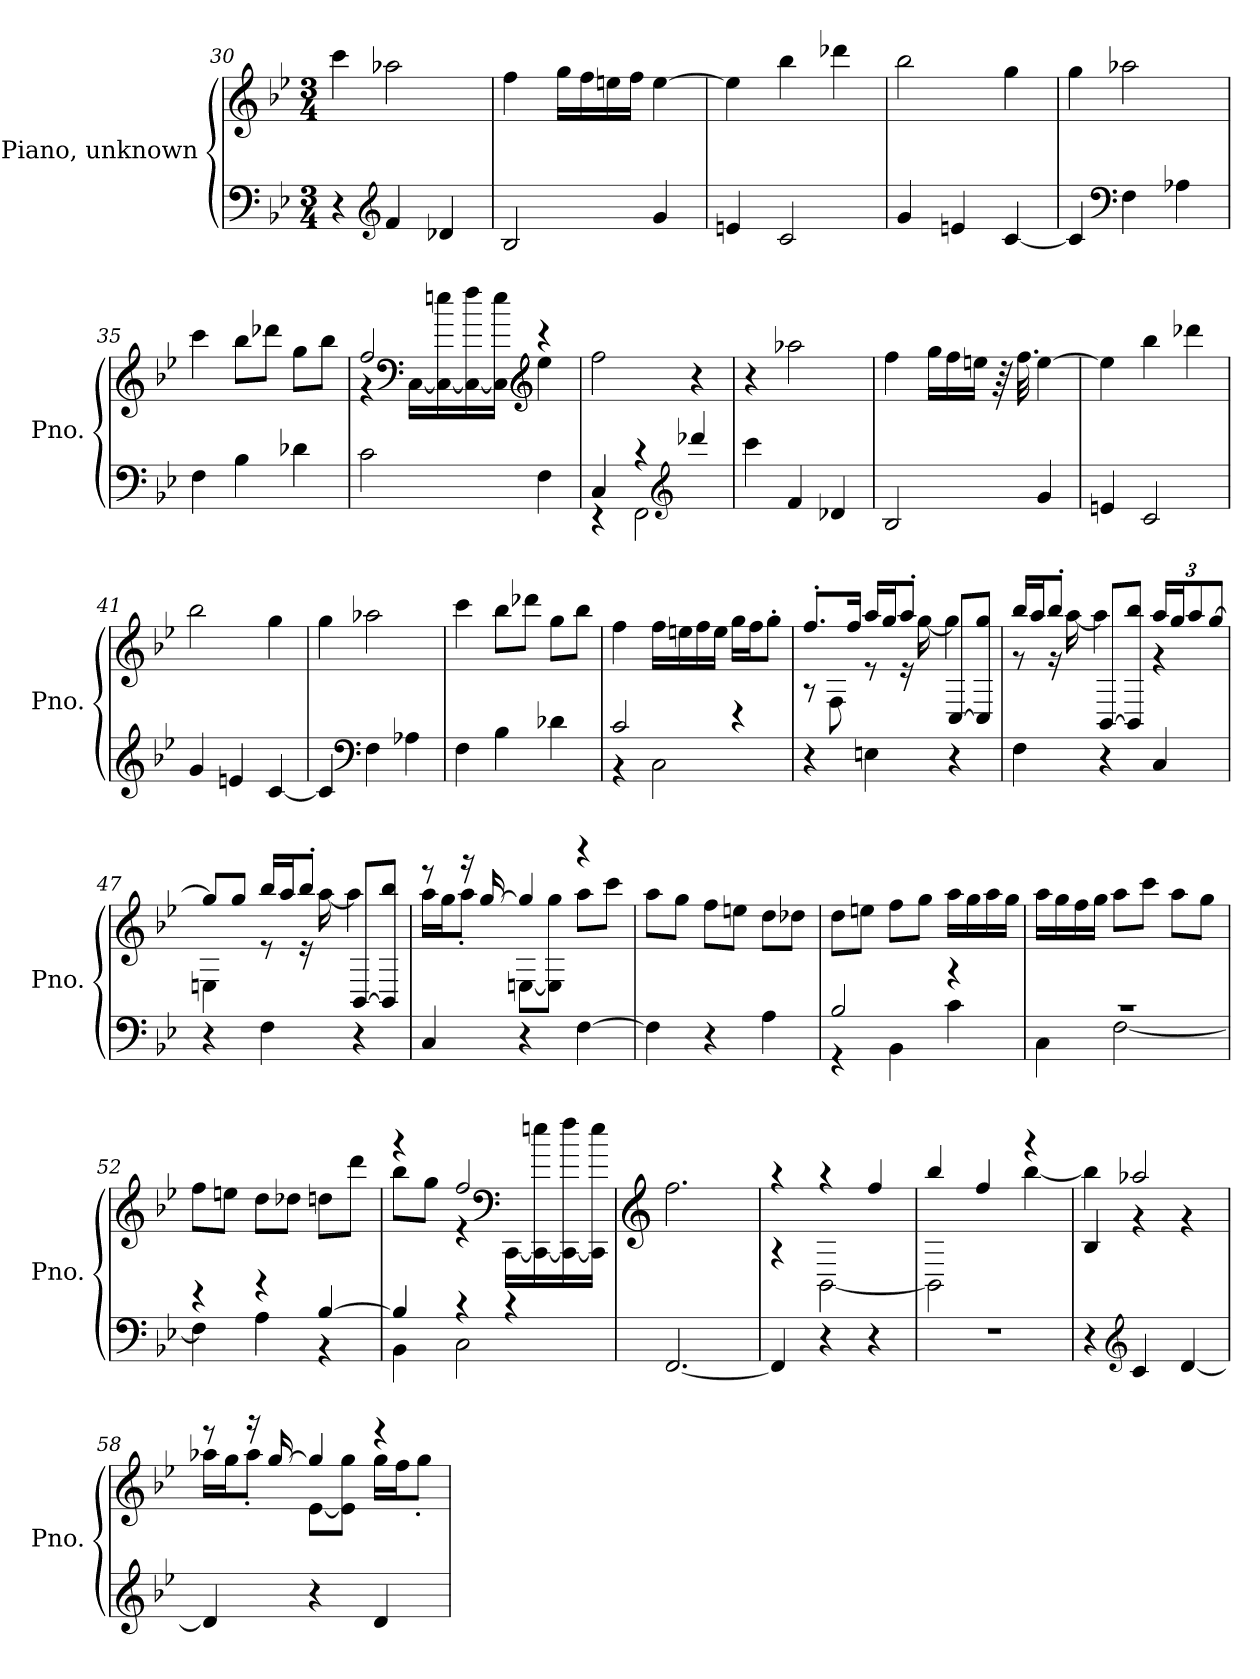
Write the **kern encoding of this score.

**kern	**kern
*part1	*part1
*staff2	*staff1
*I"Piano, unknown	*
*I'Pno.	*
*clefF4	*clefG2
*k[b-e-]	*k[b-e-]
*M3/4	*M3/4
=30	=30
4r	4ccc\
*clefG2	*
4f/	2aa-X\
4d-X/	.
=31	=31
2B-/	4ff\
.	16gg\LL
.	16ff\
.	16een\
.	16ff\JJ
4g/	[4ee\
=32	=32
4en/	4ee\]
2c/	4bb-\
.	4ddd-X\
=33	=33
4g/	2bb-\
4en/	.
[4c/	4gg\
!!LO:PB:g=z
=34	=34
4c/]	4gg\
*clefF4	*
4F\	2aa-X\
4A-X\	.
=35	=35
4F\	4ccc\
4B-\	8bb-\L
.	8ddd-X\J
4d-X\	8gg\L
.	8bb-\J
=36	=36
*	*^
2c\	2ff/	4r
*	*clefF4	*
.	.	[16C\LL
.	.	16C\_ 16een\
.	.	16C\_ 16ff\
.	.	16C\] 16ee\JJ
*	*clefG2	*
4F\	4r	4ee\
*	*v	*v
=37	=37
*^	*
4C/	4r	2ff\
4r	2FF\	.
*clefG2	*	*
4ddd-X/	.	4r
*v	*v	*
=38	=38
4ccc\	4r
4f/	2aa-X\
4d-X/	.
!!LO:LB:g=z
=39	=39
2B-/	4ff\
.	16gg\LL
.	16ff\
.	16een\JJ
.	64r
.	32.ff\
4g/	[4ee\
=40	=40
4en/	4ee\]
2c/	4bb-\
.	4ddd-X\
=41	=41
4g/	2bb-\
4en/	.
[4c/	4gg\
=42	=42
4c/]	4gg\
*clefF4	*
4F\	2aa-X\
4A-X\	.
=43	=43
4F\	4ccc\
4B-\	8bb-\L
.	8ddd-X\J
4d-X\	8gg\L
.	8bb-\J
=44	=44
*^	*
2c/	4r	4ff\
.	2C\	16ff\LL
.	.	16een\
.	.	16ff\
.	.	16ee\JJ
4r	.	16gg\LL
.	.	16ff\J
.	.	8gg'\J
*v	*v	*
!!LO:LB:g=z
=45	=45
*	*^
4r	8.ff'/L	8r
.	.	8F\
.	16ff/Jk	.
4En\	16aa/LL	8r
.	16gg/J	.
.	8aa'/J	16r
.	.	[16gg\
4r	[8C/L	4gg\]
.	8C/] 8gg/J	.
=46	=46	=46
4F\	16bb-/LL	8r
.	16aa/J	.
.	8bb-'/J	16r
.	.	[16aa\
4r	[8BB-/L	4aa\]
.	8BB-/] 8bb-/J	.
*	*Xbrackettup	*
4C/	24aa/LL	4r
.	24gg/J	.
.	12aa/	.
.	[12gg/J	.
=47	=47	=47
4r	8gg/L]	4En\
.	8gg/J	.
4F\	16bb-/LL	8r
.	16aa/J	.
.	8bb-'/J	16r
.	.	[16aa\
4r	[8BB-/L	4aa\]
.	8BB-/] 8bb-/J	.
!!LO:LB:g=z	!!
=48	=48	=48
4C/	8r	16aa\LL
.	.	16gg\J
.	16r	8aa'\J
.	[16gg/	.
4r	4gg/]	[8En\L
.	.	8E\] 8gg\J
[4F\	4r	8aa\L
.	.	8ccc\J
*	*v	*v
=49	=49
4F\]	8aa\L
.	8gg\J
4r	8ff\L
.	8een\J
4A\	8dd\L
.	8dd-X\J
=50	=50
*^	*
2B-/	4r	8dd\L
.	.	8een\J
.	4BB-\	8ff\L
.	.	8gg\J
4r	4c\	16aa\LL
.	.	16gg\
.	.	16aa\
.	.	16gg\JJ
=51	=51	=51
2.r	4C\	16aa\LL
.	.	16gg\
.	.	16ff\
.	.	16gg\JJ
.	[2F\	8aa\L
.	.	8ccc\J
.	.	8aa\L
.	.	8gg\J
!!LO:LB:g=z
=52	=52	=52
4r	4F\]	8ff\L
.	.	8een\J
4r	4A\	8dd\L
.	.	8dd-X\J
[4B-/	4r	8ddn\L
.	.	8ddd\J
=53	=53	=53
*	*	*^
4B-/]	4BB-\	4r	8bb-\L
.	.	.	8gg\J
4r	2C\	2ff/	4r
*	*	*clefF4	*
4r	.	.	[16CC\LL
.	.	.	16CC\_ 16een\
.	.	.	16CC\_ 16ff\
.	.	.	16CC\] 16ee\JJ
*v	*v	*	*
*	*v	*v
=54	=54
*	*clefG2
[2.FF/	2.ff\
=55	=55
*	*^
4FF/]	4r	4r
4r	4r	[2BB-\
4r	4ff/	.
=56	=56	=56
2.r	4bb-/	2BB-\]
.	4ff/	.
.	4r	[4bb-\
=57	=57	=57
4r	4B-/	4bb-\]
*clefG2	*	*
4c/	2aa-X/	4r
[4d/	.	4r
!!LO:LB:g=z	!!
=58	=58	=58
4d/]	8r	16aa-X\LL
.	.	16gg\J
.	16r	8aa-'\J
.	[16gg/	.
4r	4gg/]	[8e-\L
.	.	8e-\] 8gg\J
4d/	4r	16gg\LL
.	.	16ff\J
.	.	8gg'\J
*	*v	*v
=	=
*-	*-
